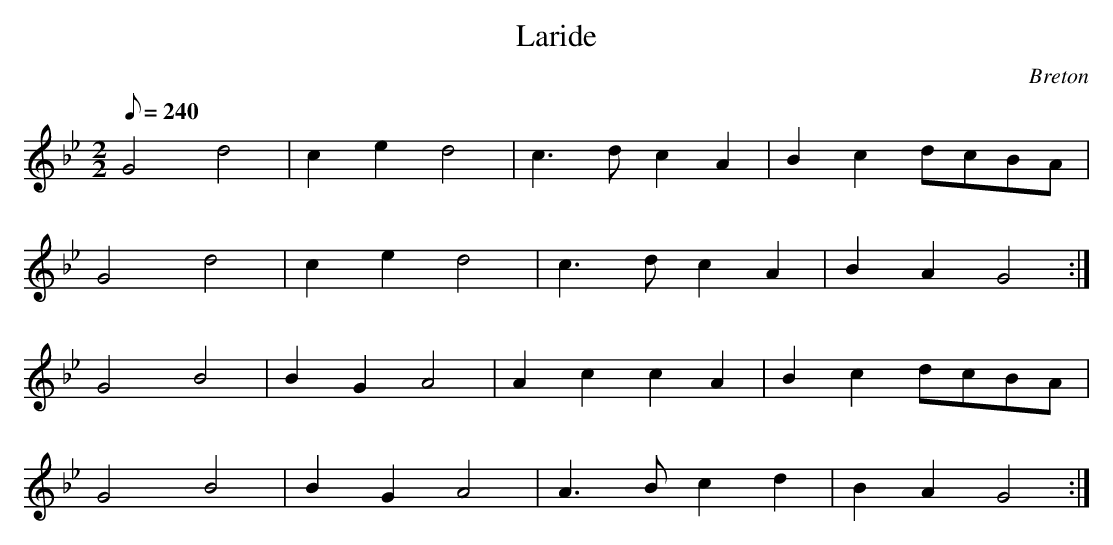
X:1
T:Laride
C:Breton
M:2/2
L:1/8
Q:240
K:Gm
G4 d4|c2 e2 d4|c3 d c2 A2|B2 c2 dcBA|!
G4 d4|c2 e2 d4|c3 d c2 A2|B2 A2 G4:|!
G4 B4|B2 G2 A4|A2 c2 c2 A2|B2 c2 dcBA|!
G4 B4|B2 G2 A4|A3 B c2 d2|B2 A2 G4:|!
